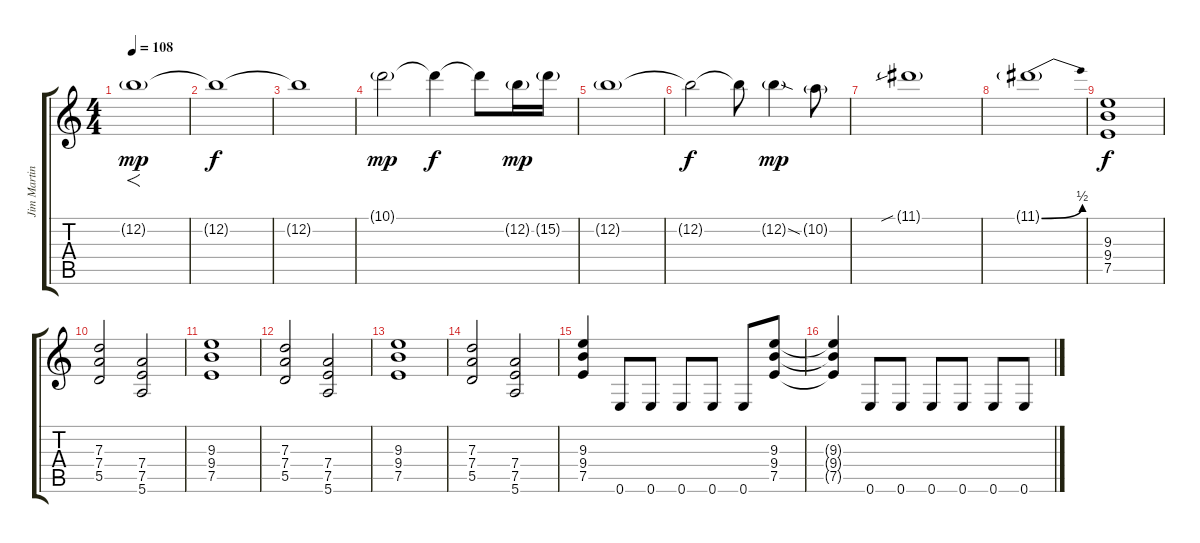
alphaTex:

\track ("Jim Martin" "Jim Martin") {instrument distortionguitar}
\staff {score tabs}
\tuning (E4 B3 G3 D3 A2 E2) {hide}
\ts (4 4)
\tempo 108
\clef g2
\ks c
12.2{g}.1{f dy mp} |
12.2{t}.1{dy f} |
12.2{t}.1 |
10.1{g}.2{dy mp} 10.1{t}.4{dy f} 10.1{t}.8 12.2{g}.16{dy mp} 15.2{g}.16 |
12.2{g}.1 |
12.2{t}.2{dy f} 12.2{t}.8 12.2{sod g}.4{dy mp} 10.2{g}.8 |
11.1{sib g}.1 |
11.1{be (bend 0 0 60 2) g}.1 |
(9.3 9.4 7.5).1{dy f} |
(7.3 7.4 5.5).2 (7.4 7.5 5.6).2 |
(9.3 9.4 7.5).1 |
(7.3 7.4 5.5).2 (7.4 7.5 5.6).2 |
(9.3 9.4 7.5).1 |
(7.3 7.4 5.5).2 (7.4 7.5 5.6).2 |
(9.3 9.4 7.5).4 0.6.8 0.6.8 0.6.8 0.6.8 0.6.8 (9.3 9.4 7.5).8 |
(9.3{t} 9.4{t} 7.5{t}).4 0.6.8 0.6.8 0.6.8 0.6.8 0.6.8 0.6.8
